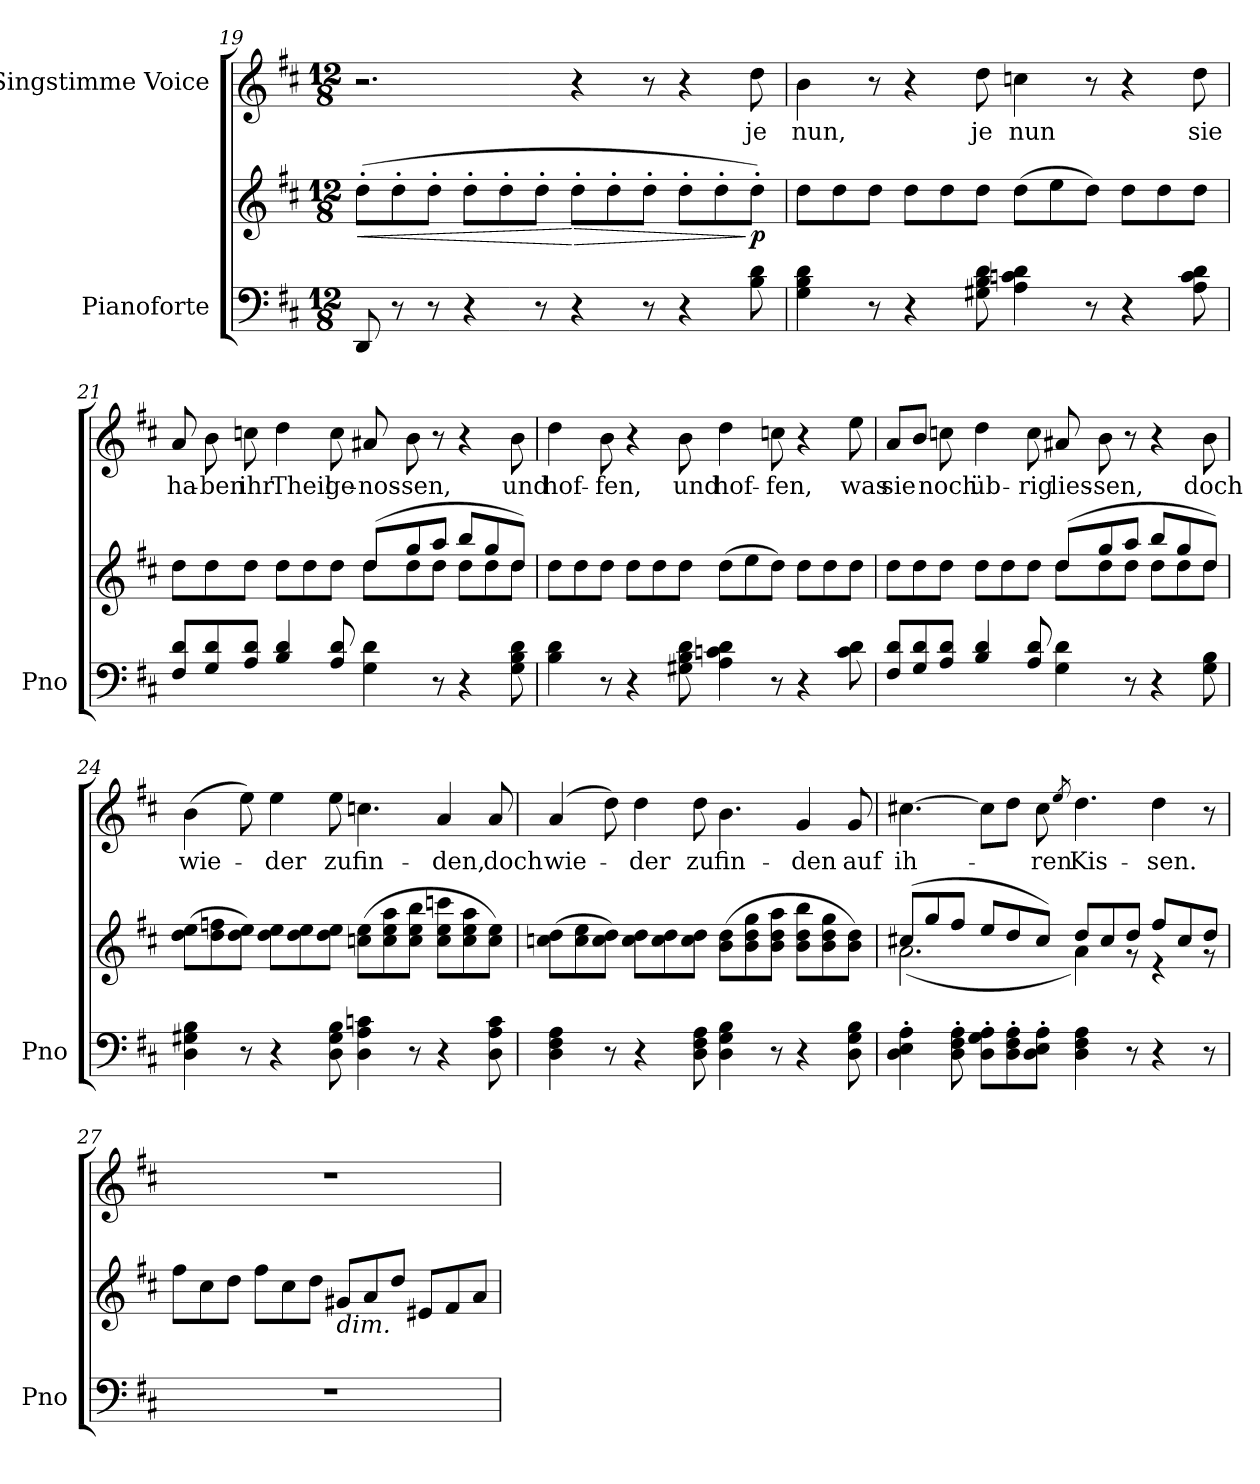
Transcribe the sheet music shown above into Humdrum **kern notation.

**kern	**kern	**dynam	**kern	**text
*part2	*part2	*part2	*part1	*part1
*staff3	*staff2	*staff2/3	*staff1	*staff1
*I"Pianoforte	*	*	*I"Singstimme Voice	*
*I'Pno	*	*	*	*
!!LO:PB:g=z
*clefF4	*clefG2	*	*clefG2	*
*k[f#c#]	*k[f#c#]	*	*k[f#c#]	*
*M12/8	*M12/8	*	*M12/8	*
=19	=19	=19	=19	=19
!	!	!LO:HP:b	!	!
8DD/	(8dd'\L	<	2.r	.
8r	8dd'\	.	.	.
8r	8dd'\J	.	.	.
4r	8dd'\L	.	.	.
.	8dd'\	.	.	.
8r	8dd'\J	.	.	.
!	!	!LO:HP:n=1:b	!	!
4r	8dd'\L	[ >	4r	.
.	8dd'\	.	.	.
8r	8dd'\J	.	8r	.
4r	8dd'\L	.	4r	.
.	8dd'\	.	.	.
!	!	!LO:DY:n=1:b	!	!LO:LY:b
8B\ 8d\	8dd'\J)	] p	8dd\	je
=20	=20	=20	=20	=20
!	!	!	!	!LO:LY:b
4G\ 4B\ 4d\	8dd\L	.	4b\	nun,
.	8dd\	.	.	.
8r	8dd\J	.	8r	.
4r	8dd\L	.	4r	.
.	8dd\	.	.	.
!	!	!	!	!LO:LY:b
8G#X\ 8B\ 8d\	8dd\J	.	8dd\	je
!	!	!	!	!LO:LY:b
4A\ 4cn\ 4d\	(8dd\L	.	4ccn\	nun
.	8ee\	.	.	.
8r	8dd\J)	.	8r	.
4r	8dd\L	.	4r	.
.	8dd\	.	.	.
!	!	!	!	!LO:LY:b
8A\ 8c\ 8d\	8dd\J	.	8dd\	sie
!!LO:LB:g=z
=21	=21	=21	=21	=21
*	*^	*	*	*
!	!	!	!	!	!LO:LY:b
8F#/ 8d/L	8dd\L	2ryy	.	8a/	ha-
!	!	!	!	!	!LO:LY:b
8G/ 8d/	8dd\	.	.	8b\	-ben
!	!	!	!	!	!LO:LY:b
8A/ 8d/J	8dd\J	.	.	8ccn\	ihr
!	!	!	!	!	!LO:LY:b
4B/ 4d/	8dd\L	.	.	4dd\	Theil
.	8dd\	4ryy	.	.	.
!	!	!	!	!	!LO:LY:b
8A/ 8d/	8dd\J	.	.	8cc\	ge-
!	!	!	!	!	!LO:LY:b
4G\ 4d\	(8dd/L	8dd\L	.	8a#X/	-nos-
!	!	!	!	!	!LO:LY:b
.	8gg/	8dd\	.	8b\	-sen,
8r	8aa/J	8dd\J	.	8r	.
4r	8bb/L	8dd\L	.	4r	.
.	8gg/	8dd\	.	.	.
!	!	!	!	!	!LO:LY:b
8G\ 8B\ 8d\	8dd/J)	8dd\J	.	8b\	und
!!LO:LB:g=z
=22	=22	=22	=22	=22	=22
!	!	!	!	!	!LO:LY:b
*	*v	*v	*	*	*
4B\ 4d\	8dd\L	.	4dd\	hof-
.	8dd\	.	.	.
!	!	!	!	!LO:LY:b
8r	8dd\J	.	8b\	-fen,
4r	8dd\L	.	4r	.
.	8dd\	.	.	.
!	!	!	!	!LO:LY:b
8G#X\ 8B\ 8d\	8dd\J	.	8b\	und
!	!	!	!	!LO:LY:b
4A\ 4cn\ 4d\	(8dd\L	.	4dd\	hof-
.	8ee\	.	.	.
!	!	!	!	!LO:LY:b
8r	8dd\J)	.	8ccn\	-fen,
4r	8dd\L	.	4r	.
.	8dd\	.	.	.
!	!	!	!	!LO:LY:b
8c\ 8d\	8dd\J	.	8ee\	was
=23	=23	=23	=23	=23
*	*^	*	*	*
!	!	!	!	!	!LO:LY:b
8F#/ 8d/L	8dd\L	2ryy	.	8a/L	sie
8G/ 8d/	8dd\	.	.	8b/J	.
!	!	!	!	!	!LO:LY:b
8A/ 8d/J	8dd\J	.	.	8ccn\	noch
!	!	!	!	!	!LO:LY:b
4B/ 4d/	8dd\L	.	.	4dd\	üb-
.	8dd\	4ryy	.	.	.
!	!	!	!	!	!LO:LY:b
8A/ 8d/	8dd\J	.	.	8cc\	-rig
!	!	!	!	!	!LO:LY:b
4G\ 4d\	(8dd/L	8dd\L	.	8a#X/	lies-
!	!	!	!	!	!LO:LY:b
.	8gg/	8dd\	.	8b\	-sen,
8r	8aa/J	8dd\J	.	8r	.
4r	8bb/L	8dd\L	.	4r	.
.	8gg/	8dd\	.	.	.
!	!	!	!	!	!LO:LY:b
8G\ 8B\	8dd/J)	8dd\J	.	8b\	doch
!!LO:LB:g=z
=24	=24	=24	=24	=24	=24
!	!	!	!	!	!LO:LY:b
*	*v	*v	*	*	*
4D\ 4G#X\ 4B\	(8dd\ 8ee\L	.	(4b\	wie-
.	8dd\ 8ffn\	.	.	.
8r	8dd\ 8ee\J)	.	8ee\)	.
!	!	!	!	!LO:LY:b
4r	8dd\ 8ee\L	.	4ee\	-der
.	8dd\ 8ee\	.	.	.
!	!	!	!	!LO:LY:b
8D\ 8G#\ 8B\	8dd\ 8ee\J	.	8ee\	zu
!	!	!	!	!LO:LY:b
4D\ 4A\ 4cn\	(8ccn\ 8ee\L	.	4.ccn\	fin-
.	8cc\ 8ee\ 8aa\	.	.	.
8r	8cc\ 8ee\ 8bb\J	.	.	.
!	!	!	!	!LO:LY:b
4r	8cc\ 8ee\ 8cccn\L	.	4a/	-den,
.	8cc\ 8ee\ 8aa\	.	.	.
!	!	!	!	!LO:LY:b
8D\ 8A\ 8c\	8cc\ 8ee\J)	.	8a/	doch
!!LO:LB:g=z
=25	=25	=25	=25	=25
!	!	!	!	!LO:LY:b
4D\ 4F#\ 4A\	(8ccn\ 8dd\L	.	(4a/	wie-
.	8cc\ 8ee\	.	.	.
8r	8cc\ 8dd\J)	.	8dd\)	.
!	!	!	!	!LO:LY:b
4r	8cc\ 8dd\L	.	4dd\	-der
.	8cc\ 8dd\	.	.	.
!	!	!	!	!LO:LY:b
8D\ 8F#\ 8A\	8cc\ 8dd\J	.	8dd\	zu
!	!	!	!	!LO:LY:b
4D\ 4G\ 4B\	(8b\ 8dd\L	.	4.b\	fin-
.	8b\ 8dd\ 8gg\	.	.	.
8r	8b\ 8dd\ 8aa\J	.	.	.
!	!	!	!	!LO:LY:b
4r	8b\ 8dd\ 8bb\L	.	4g/	-den
.	8b\ 8dd\ 8gg\	.	.	.
!	!	!	!	!LO:LY:b
8D\ 8G\ 8B\	8b\ 8dd\J)	.	8g/	auf
=26	=26	=26	=26	=26
*	*^	*	*	*
!	!	!	!	!	!LO:LY:b
4D\' 4E\' 4A\'	(8cc#X/L	(2.a\	.	[4.cc#X\	ih-
.	8gg/	.	.	.	.
8D\' 8F#\' 8A\'	8ff#/J	.	.	.	.
8D\' 8G\' 8A\'L	8ee/L	.	.	8cc#\L]	.
8D\' 8F#\' 8A\'	8dd/	.	.	8dd\J	.
!	!	!	!	!	!LO:LY:b
8D\' 8E\' 8A\'J	8cc#/J)	.	.	8cc#\	-ren
.	.	.	.	8qee/	.
!	!	!	!	!	!LO:LY:b
4D\ 4F#\ 4A\	8dd/L	4a\)	.	4.dd\	Kis-
.	8cc#/	.	.	.	.
8r	8dd/J	8r	.	.	.
!	!	!	!	!	!LO:LY:b
4r	8ff#/L	4r	.	4dd\	-sen.
.	8cc#/	.	.	.	.
8r	8dd/J	8r	.	8r	.
*	*v	*v	*	*	*
!!LO:PB:g=z
=27	=27	=27	=27	=27
1.r	8ff#\L	.	1.r	.
.	8cc#\	.	.	.
.	8dd\J	.	.	.
.	8ff#\L	.	.	.
.	8cc#\	.	.	.
.	8dd\J	.	.	.
!	!LO:TX:b:i:t=dim.	!	!	!
.	8g#X/L	.	.	.
.	8a/	.	.	.
.	8dd/J	.	.	.
.	8e#X/L	.	.	.
.	8f#/	.	.	.
.	8a/J	.	.	.
=	=	=	=	=
*-	*-	*-	*-	*-
